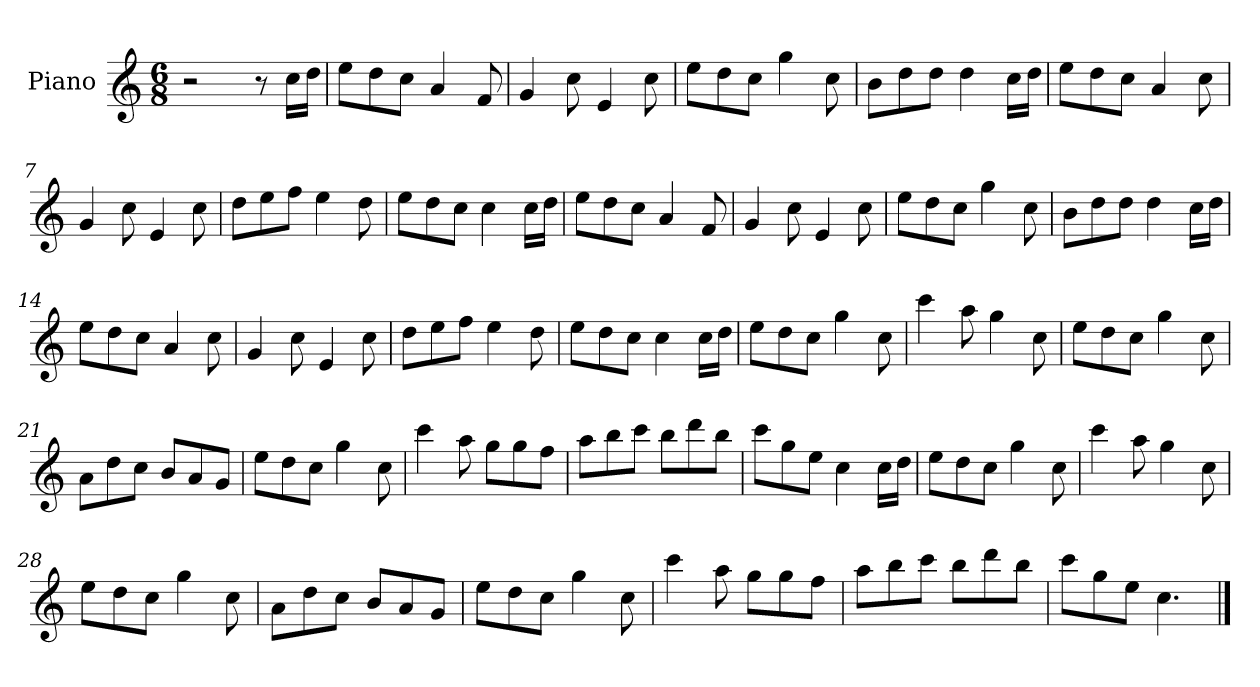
**kern
*part1
*staff1
*I"Piano
*I'Pno
*clefG2
*k[]
*M6/8
=1
2r
8r
16cc\LL
16dd\JJ
=2
8ee\L
8dd\
8cc\J
4a/
8f/
=3
4g/
8cc\
4e/
8cc\
=4
8ee\L
8dd\
8cc\J
4gg\
8cc\
=5
8b\L
8dd\
8dd\J
4dd\
16cc\LL
16dd\JJ
=6
8ee\L
8dd\
8cc\J
4a/
8cc\
=7
4g/
8cc\
4e/
8cc\
=8
8dd\L
8ee\
8ff\J
4ee\
8dd\
=9
8ee\L
8dd\
8cc\J
4cc\
16cc\LL
16dd\JJ
=10
8ee\L
8dd\
8cc\J
4a/
8f/
=11
4g/
8cc\
4e/
8cc\
=12
8ee\L
8dd\
8cc\J
4gg\
8cc\
=13
8b\L
8dd\
8dd\J
4dd\
16cc\LL
16dd\JJ
=14
8ee\L
8dd\
8cc\J
4a/
8cc\
=15
4g/
8cc\
4e/
8cc\
=16
8dd\L
8ee\
8ff\J
4ee\
8dd\
=17
8ee\L
8dd\
8cc\J
4cc\
16cc\LL
16dd\JJ
=18
8ee\L
8dd\
8cc\J
4gg\
8cc\
=19
4ccc\
8aa\
4gg\
8cc\
=20
8ee\L
8dd\
8cc\J
4gg\
8cc\
=21
8a\L
8dd\
8cc\J
8b/L
8a/
8g/J
=22
8ee\L
8dd\
8cc\J
4gg\
8cc\
=23
4ccc\
8aa\
8gg\L
8gg\
8ff\J
=24
8aa\L
8bb\
8ccc\J
8bb\L
8ddd\
8bb\J
=25
8ccc\L
8gg\
8ee\J
4cc\
16cc\LL
16dd\JJ
=26
8ee\L
8dd\
8cc\J
4gg\
8cc\
=27
4ccc\
8aa\
4gg\
8cc\
=28
8ee\L
8dd\
8cc\J
4gg\
8cc\
=29
8a\L
8dd\
8cc\J
8b/L
8a/
8g/J
=30
8ee\L
8dd\
8cc\J
4gg\
8cc\
=31
4ccc\
8aa\
8gg\L
8gg\
8ff\J
=32
8aa\L
8bb\
8ccc\J
8bb\L
8ddd\
8bb\J
=33
8ccc\L
8gg\
8ee\J
4.cc\
==
*-
